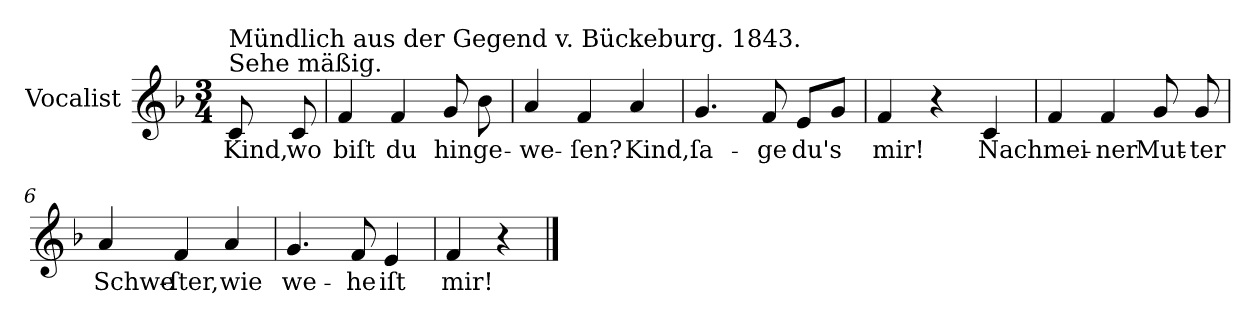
**kern	**text
*part1	*part1
*staff1	*staff1
*I"Vocalist	*
*k[b-]	*
*F:	*
*M3/4	*
=	=
!LO:TX:a:t=Sehe mäßig.	!
!LO:TX:a:t=Mündlich aus der Gegend v. Bückeburg. 1843.	!
8c	Kind,
8c	wo
=1	=1
4f	biſt
4f	du
8g	hin
8b-	ge-
=2	=2
4a	-we-
4f	-ſen?
4a	Kind,
=3	=3
4.g	ſa-
8f	-ge
8eL	du's
8gJ	.
=4	=4
4f	mir!
4r	.
4c	Nach
=5	=5
4f	mei-
4f	-ner
8g	Mut-
8g	-ter
=6	=6
4a	Schwe-
4f	-ſter,
4a	wie
=7	=7
4.g	we-
8f	-he
4e	iſt
=8	=8
4f	mir!
4r	.
==	==
*-	*-
